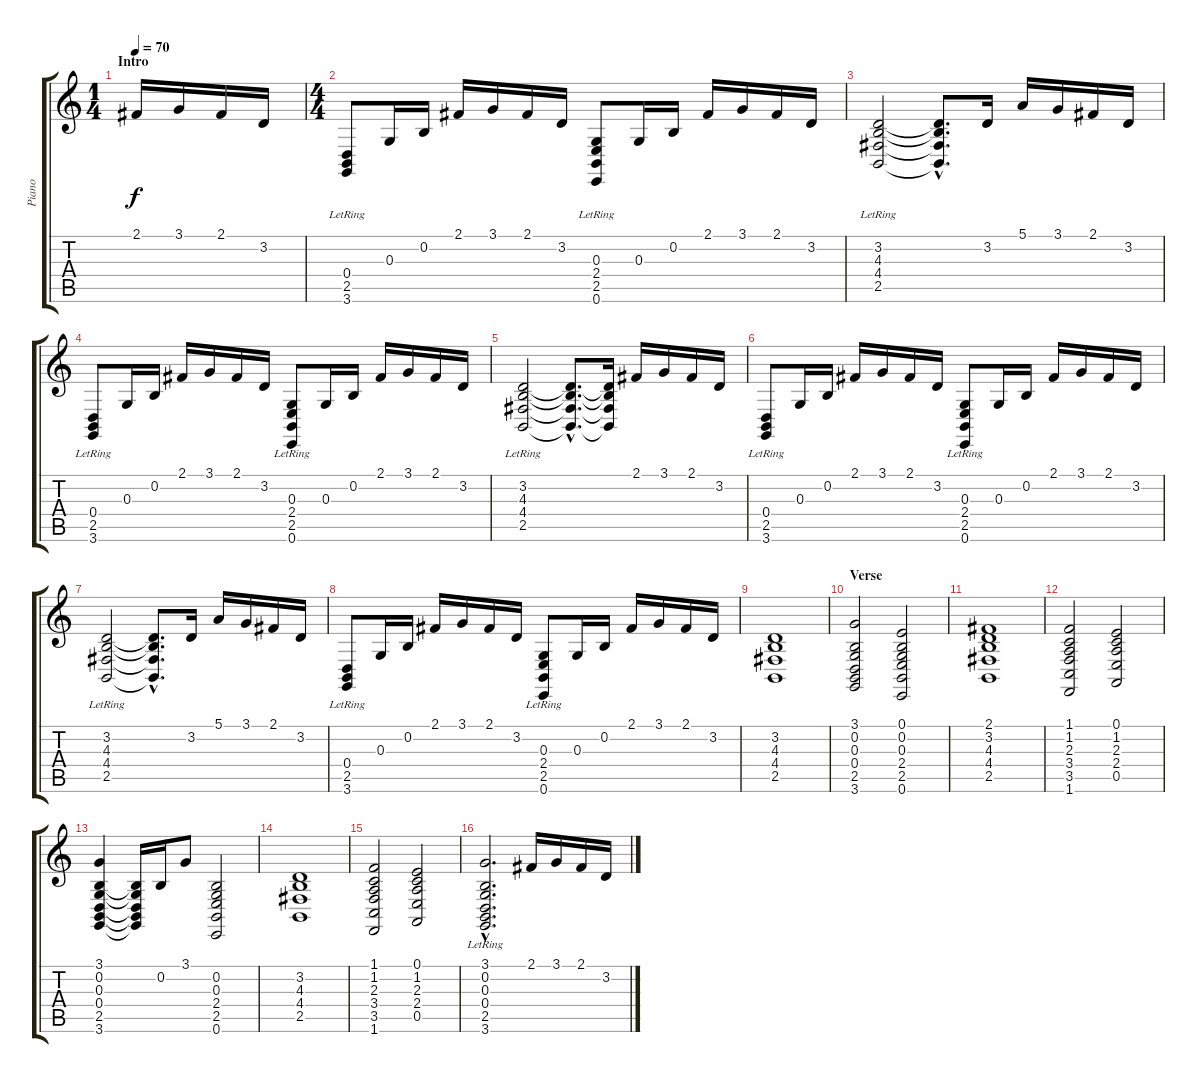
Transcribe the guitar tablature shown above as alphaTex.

\track ("Piano" "Piano") {instrument acousticgrandpiano}
\staff {score tabs}
\tuning (E4 B3 G3 D3 A2 E2) {hide}
\ts (1 4)
\section ("" "Intro")
\tempo 70
\clef g2
\ks c
2.1.16{dy f instrument acousticgrandpiano} 3.1.16 2.1.16 3.2.16 |
\ts (4 4)
(0.4{lr} 2.5{lr} 3.6{lr}).8 0.3.16 0.2.16 2.1.16 3.1.16 2.1.16 3.2.16 (0.3 2.4{lr} 2.5{lr} 0.6{lr}).8 0.3.16 0.2.16 2.1.16 3.1.16 2.1.16 3.2.16 |
(3.2 4.3{lr} 4.4{lr} 2.5{lr}).2 (3.2{hac t} 4.3{hac t} 4.4{hac t} 2.5{hac t}).8{d} 3.2.16 5.1.16 3.1.16 2.1.16 3.2.16 |
(0.4{lr} 2.5{lr} 3.6{lr}).8 0.3.16 0.2.16 2.1.16 3.1.16 2.1.16 3.2.16 (0.3 2.4{lr} 2.5{lr} 0.6{lr}).8 0.3.16 0.2.16 2.1.16 3.1.16 2.1.16 3.2.16 |
(3.2{lr} 4.3{lr} 4.4{lr} 2.5{lr}).2 (3.2{hac t} 4.3{hac t} 4.4{hac t} 2.5{hac t}).8{d} (3.2{t} 4.3{t} 4.4{t} 2.5{t}).16 2.1.16 3.1.16 2.1.16 3.2.16 |
(0.4{lr} 2.5{lr} 3.6{lr}).8 0.3.16 0.2.16 2.1.16 3.1.16 2.1.16 3.2.16 (0.3 2.4{lr} 2.5{lr} 0.6{lr}).8 0.3.16 0.2.16 2.1.16 3.1.16 2.1.16 3.2.16 |
(3.2 4.3{lr} 4.4{lr} 2.5{lr}).2 (3.2{hac t} 4.3{hac t} 4.4{hac t} 2.5{hac t}).8{d} 3.2.16 5.1.16 3.1.16 2.1.16 3.2.16 |
(0.4{lr} 2.5{lr} 3.6{lr}).8 0.3.16 0.2.16 2.1.16 3.1.16 2.1.16 3.2.16 (0.3 2.4{lr} 2.5{lr} 0.6{lr}).8 0.3.16 0.2.16 2.1.16 3.1.16 2.1.16 3.2.16 |
(3.2 4.3 4.4 2.5).1 |
\section ("" "Verse")
(3.1 0.2 0.3 0.4 2.5 3.6).2 (0.1 0.2 0.3 2.4 2.5 0.6).2 |
(2.1 3.2 4.3 4.4 2.5).1 |
(1.1 1.2 2.3 3.4 3.5 1.6).2 (0.1 1.2 2.3 2.4 0.5).2 |
(3.1 0.2 0.3 0.4 2.5 3.6).4 (0.2{t} 0.3{t} 0.4{t} 2.5{t} 3.6{t}).16 0.2.16 3.1.8 (0.2 0.3 2.4 2.5 0.6).2 |
(3.2 4.3 4.4 2.5).1 |
(1.1 1.2 2.3 3.4 3.5 1.6).2 (0.1 1.2 2.3 2.4 0.5).2 |
(3.1{hac} 0.2{hac} 0.3{hac lr} 0.4{hac lr} 2.5{hac lr} 3.6{hac lr}).2{d} 2.1.16 3.1.16 2.1.16 3.2.16
